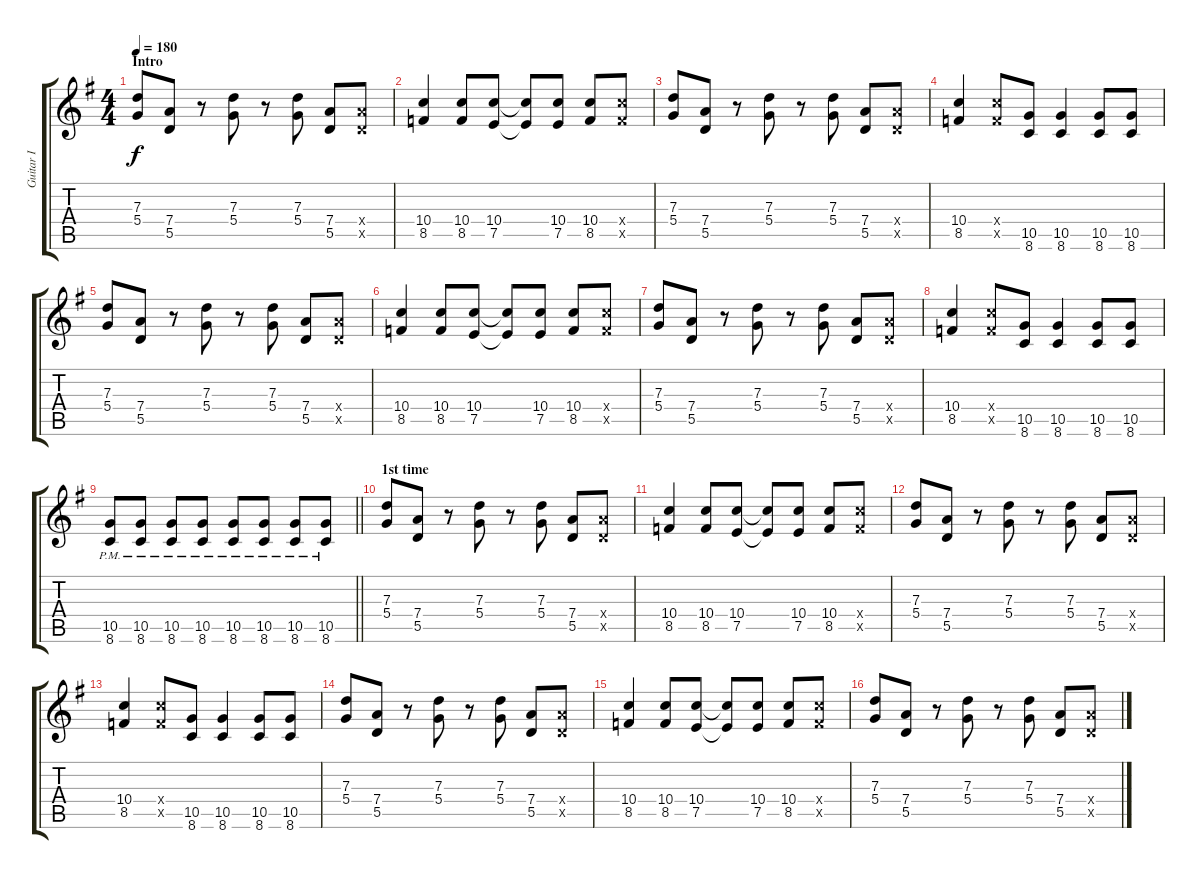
\track ("Guitar I" "Guitar I") {instrument overdrivenguitar}
\staff {score tabs}
\tuning (E4 B3 G3 D3 A2 E2) {hide}
\ts (4 4)
\section ("" "Intro")
\tempo 180
\clef g2
\ks g
(7.3 5.4).8{dy f instrument overdrivenguitar} (7.4 5.5).8 r.8 (7.3 5.4).8 r.8 (7.3 5.4).8 (7.4 5.5).8 (7.4{x} 5.5{x}).8 |
(10.4 8.5).4 (10.4 8.5).8 (10.4 7.5).8 (10.4{t} 7.5{t}).8 (10.4 7.5).8 (10.4 8.5).8 (10.4{x} 8.5{x}).8 |
(7.3 5.4).8 (7.4 5.5).8 r.8 (7.3 5.4).8 r.8 (7.3 5.4).8 (7.4 5.5).8 (7.4{x} 5.5{x}).8 |
(10.4 8.5).4 (10.4{x} 8.5{x}).8 (10.5 8.6).8 (10.5 8.6).4 (10.5 8.6).8 (10.5 8.6).8 |
(7.3 5.4).8 (7.4 5.5).8 r.8 (7.3 5.4).8 r.8 (7.3 5.4).8 (7.4 5.5).8 (7.4{x} 5.5{x}).8 |
(10.4 8.5).4 (10.4 8.5).8 (10.4 7.5).8 (10.4{t} 7.5{t}).8 (10.4 7.5).8 (10.4 8.5).8 (10.4{x} 8.5{x}).8 |
(7.3 5.4).8 (7.4 5.5).8 r.8 (7.3 5.4).8 r.8 (7.3 5.4).8 (7.4 5.5).8 (7.4{x} 5.5{x}).8 |
(10.4 8.5).4 (10.4{x} 8.5{x}).8 (10.5 8.6).8 (10.5 8.6).4 (10.5 8.6).8 (10.5 8.6).8 |
\barLineRight lightlight
(10.5{pm} 8.6{pm}).8 (10.5{pm} 8.6{pm}).8 (10.5{pm} 8.6{pm}).8 (10.5{pm} 8.6{pm}).8 (10.5{pm} 8.6{pm}).8 (10.5{pm} 8.6{pm}).8 (10.5{pm} 8.6{pm}).8 (10.5{pm} 8.6{pm}).8 |
\section ("" "1st time")
(7.3 5.4).8 (7.4 5.5).8 r.8 (7.3 5.4).8 r.8 (7.3 5.4).8 (7.4 5.5).8 (7.4{x} 5.5{x}).8 |
(10.4 8.5).4 (10.4 8.5).8 (10.4 7.5).8 (10.4{t} 7.5{t}).8 (10.4 7.5).8 (10.4 8.5).8 (10.4{x} 8.5{x}).8 |
(7.3 5.4).8 (7.4 5.5).8 r.8 (7.3 5.4).8 r.8 (7.3 5.4).8 (7.4 5.5).8 (7.4{x} 5.5{x}).8 |
(10.4 8.5).4 (10.4{x} 8.5{x}).8 (10.5 8.6).8 (10.5 8.6).4 (10.5 8.6).8 (10.5 8.6).8 |
(7.3 5.4).8 (7.4 5.5).8 r.8 (7.3 5.4).8 r.8 (7.3 5.4).8 (7.4 5.5).8 (7.4{x} 5.5{x}).8 |
(10.4 8.5).4 (10.4 8.5).8 (10.4 7.5).8 (10.4{t} 7.5{t}).8 (10.4 7.5).8 (10.4 8.5).8 (10.4{x} 8.5{x}).8 |
(7.3 5.4).8 (7.4 5.5).8 r.8 (7.3 5.4).8 r.8 (7.3 5.4).8 (7.4 5.5).8 (7.4{x} 5.5{x}).8
